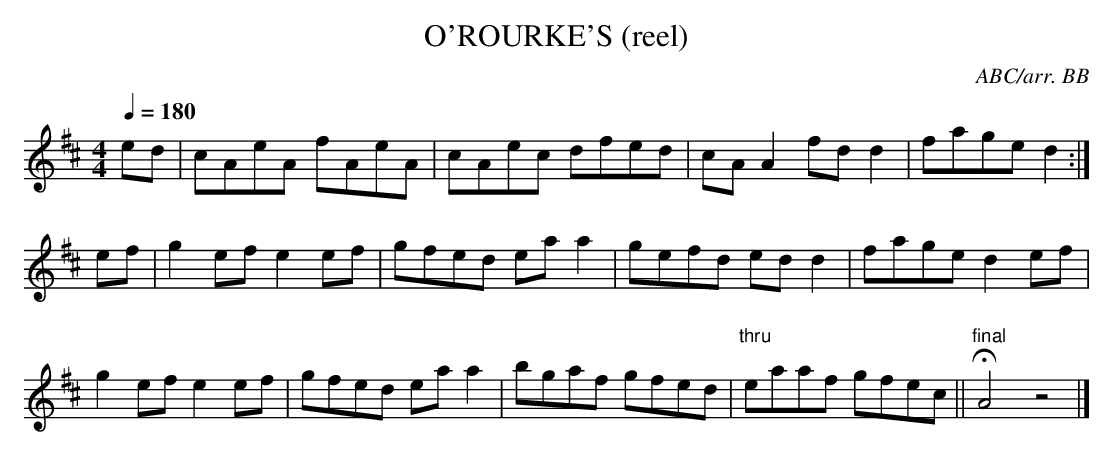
X:1
T:O'ROURKE'S (reel)
C:ABC/arr. BB
Q:1/4=180
M:4/4
L:1/8
K:D
ed|cAeA fAeA|cAec dfed|cAA2 fdd2|fage d2 :|
ef|g2ef e2ef|gfed eaa2|gefd edd2|fage d2ef|
g2ef e2ef|gfed eaa2|bgaf gfed|"thru"eaaf gfec||\
"final"HA4z4|]
